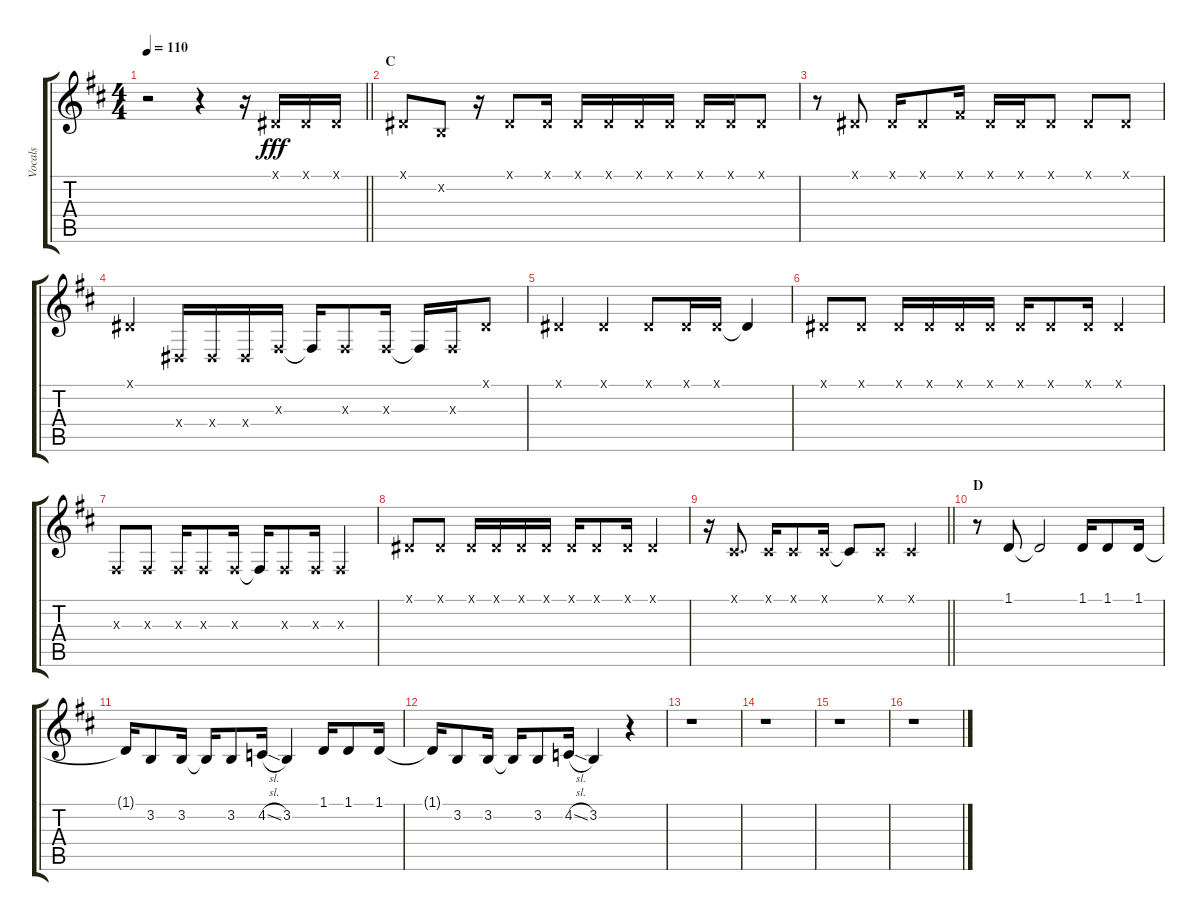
\track ("Vocals" "Vocals") {instrument voiceoohs}
\staff {score tabs}
\tuning (Db4 Ab3 E3 B2 Gb2 B1) {hide}
\ts (4 4)
\tempo 110
\clef g2
\barLineRight lightlight
\ks d
r.2{dy fff} r.4 r.16 2.1{x}.16 2.1{x}.16 2.1{x}.16 |
\section ("" "C")
2.1{x}.8 3.2{x}.8 r.16 2.1{x}.8 2.1{x}.16 2.1{x}.16 2.1{x}.16 2.1{x}.16 2.1{x}.16 2.1{x}.16 2.1{x}.16 2.1{x}.8 |
r.8 2.1{x}.8 2.1{x}.16 2.1{x}.8 5.1{x}.16 2.1{x}.16 2.1{x}.16 2.1{x}.8 2.1{x}.8 2.1{x}.8 |
2.1{x}.4 4.4{x}.16 4.4{x}.16 4.4{x}.16 2.3{x}.16 2.3{t}.16 2.3{x}.8 2.3{x}.16 2.3{t}.16 2.3{x}.16 2.1{x}.8 |
2.1{x}.4 2.1{x}.4 2.1{x}.8 2.1{x}.16 2.1{x}.16 2.1{t}.4 |
2.1{x}.8 2.1{x}.8 2.1{x}.16 2.1{x}.16 2.1{x}.16 2.1{x}.16 2.1{x}.16 2.1{x}.8 2.1{x}.16 2.1{x}.4 |
2.3{x}.8 2.3{x}.8 2.3{x}.16 2.3{x}.8 2.3{x}.16 2.3{t}.16 2.3{x}.8 2.3{x}.16 2.3{x}.4 |
2.1{x}.8 2.1{x}.8 2.1{x}.16 2.1{x}.16 2.1{x}.16 2.1{x}.16 2.1{x}.16 2.1{x}.8 2.1{x}.16 2.1{x}.4 |
\barLineRight lightlight
r.16 0.1{x}.8{d} 0.1{x}.16 0.1{x}.8 0.1{x}.16 0.1{t}.8 0.1{x}.8 0.1{x}.4 |
\section ("" "D")
r.8 1.1.8 1.1{t}.2 1.1.16 1.1.8 1.1.16 |
1.1{t}.16 3.2.8 3.2.16 3.2{t}.16 3.2.8 4.2{sl}.16 3.2.4 1.1.16 1.1.8 1.1.16 |
1.1{t}.16 3.2.8 3.2.16 3.2{t}.16 3.2.8 4.2{sl}.16 3.2.4 r.4 |
r.1 |
r.1 |
r.1 |
r.1
